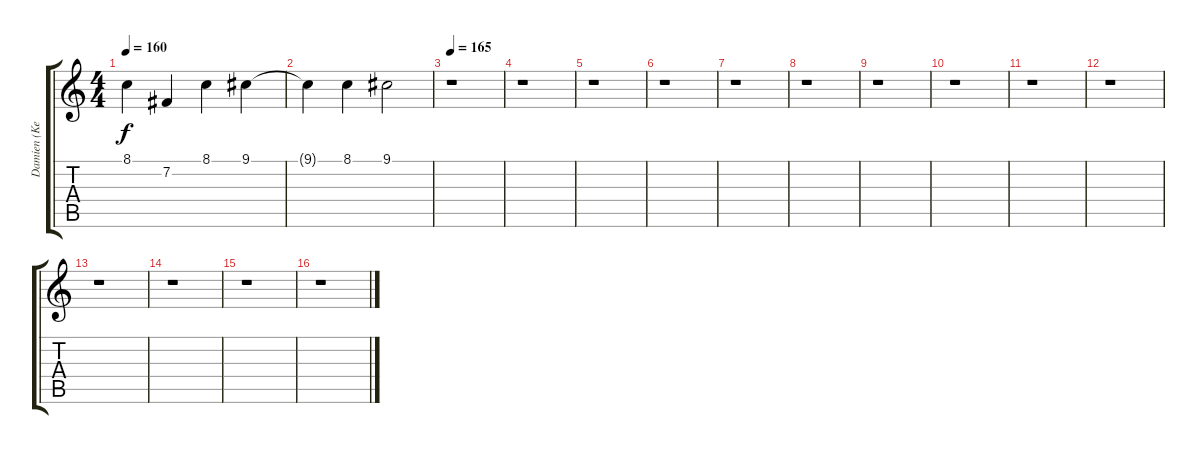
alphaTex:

\track ("Damien (KeybRight)" "Damien (Ke") {instrument pad4choir}
\staff {score tabs}
\tuning (E4 B3 G3 D3 A2 E2) {hide}
\ts (4 4)
\tempo 160
\clef g2
\ks c
8.1.4{dy f} 7.2.4 8.1.4 9.1.4 |
9.1{t}.4 8.1.4 9.1.2 |
\tempo 165
r.1 |
r.1 |
r.1 |
r.1 |
r.1 |
r.1 |
r.1 |
r.1 |
r.1 |
r.1 |
r.1 |
r.1 |
r.1 |
r.1
